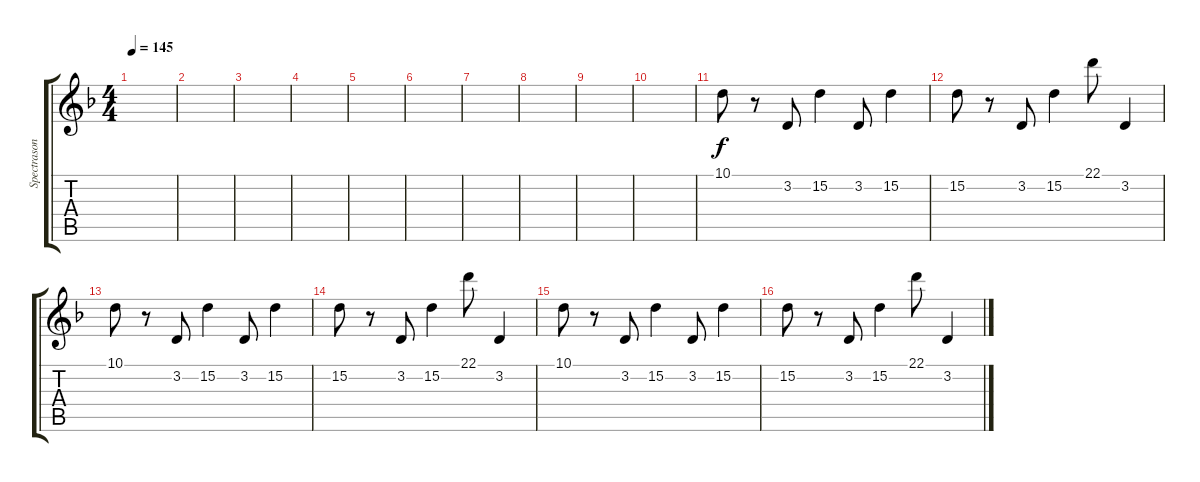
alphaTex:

\track ("Spectrasonics Omnisphere" "Spectrason") {instrument synthbrass1}
\staff {score tabs}
\tuning (E4 B3 G3 D3 A2 E2) {hide}
\ts (4 4)
\tempo 145
\clef g2
\ks f
|
|
|
|
|
|
|
|
|
|
10.1.8 r.8 3.2.8 15.2.4 3.2.8 15.2.4 |
15.2.8 r.8 3.2.8 15.2.4 22.1.8 3.2.4 |
10.1.8 r.8 3.2.8 15.2.4 3.2.8 15.2.4 |
15.2.8 r.8 3.2.8 15.2.4 22.1.8 3.2.4 |
10.1.8 r.8 3.2.8 15.2.4 3.2.8 15.2.4 |
15.2.8 r.8 3.2.8 15.2.4 22.1.8 3.2.4
